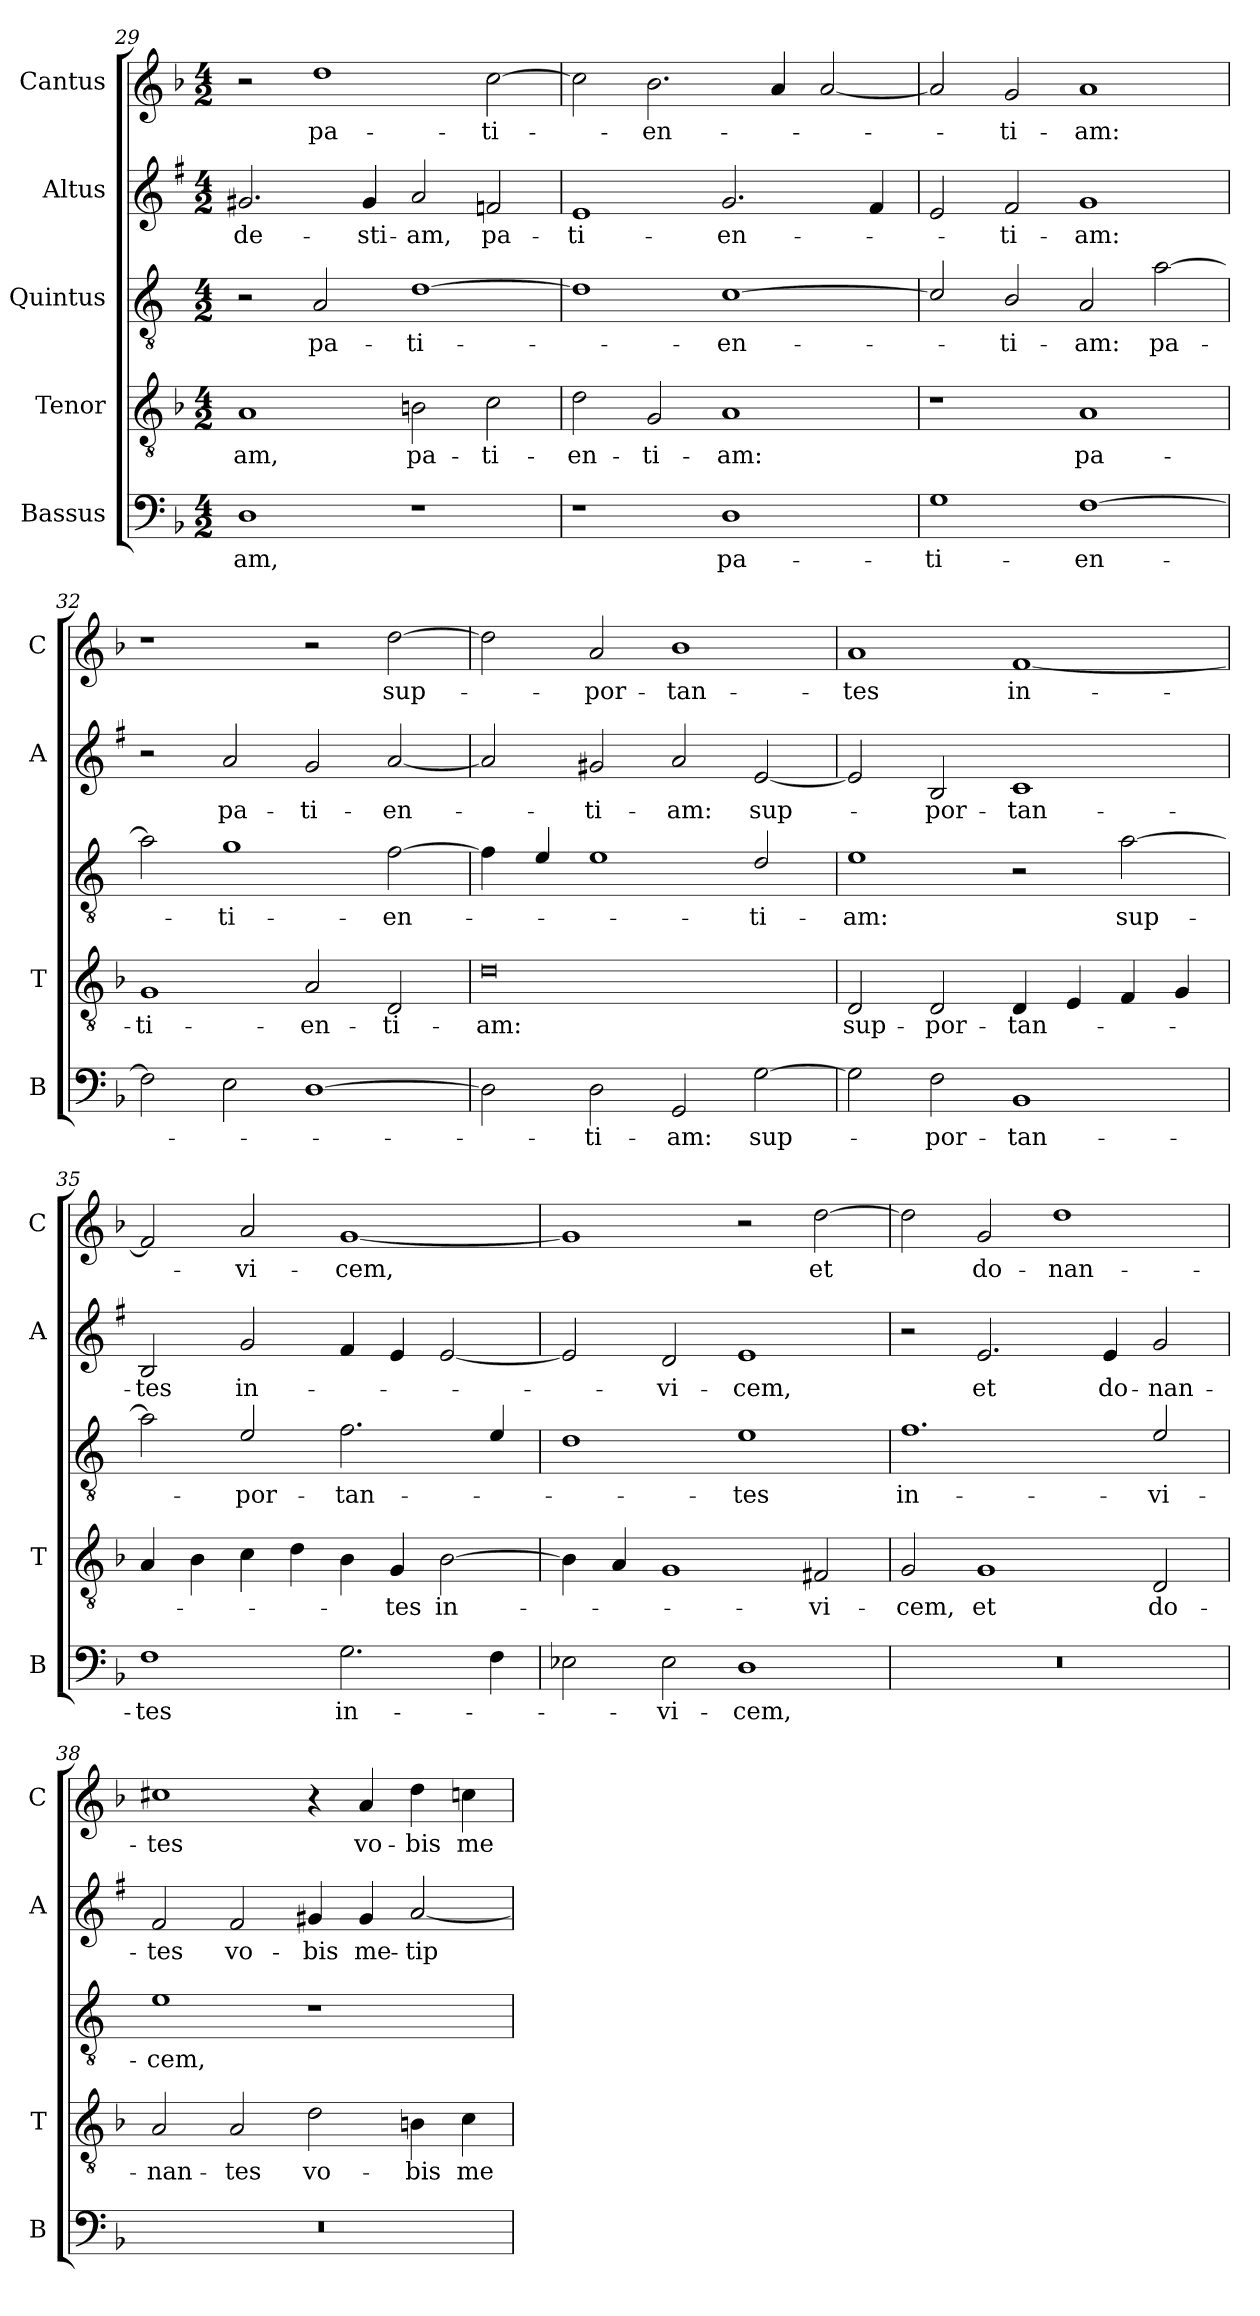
**kern	**text	**kern	**text	**kern	**text	**kern	**text	**kern	**text
*part5	*part5	*part4	*part4	*part3	*part3	*part2	*part2	*part1	*part1
*staff5	*staff5	*staff4	*staff4	*staff3	*staff3	*staff2	*staff2	*staff1	*staff1
*I"Bassus	*	*I"Tenor	*	*I"Quintus	*	*I"Altus	*	*I"Cantus	*
*I'B	*	*I'T	*	*	*	*I'A	*	*I'C	*
*clefF4	*	*clefGv2	*	*clefGv2	*	*clefG2	*	*clefG2	*
*	*	*	*	*ITrd4c7	*	*ITrd1c2	*	*	*
*k[b-]	*	*k[b-]	*	*k[b-]	*	*k[b-]	*	*k[b-]	*
*F:	*	*F:	*	*F:	*	*F:	*	*F:	*
*M4/2	*	*M4/2	*	*M4/2	*	*M4/2	*	*M4/2	*
=29	=29	=29	=29	=29	=29	=29	=29	=29	=29
!	!LO:LY:b	!	!LO:LY:b	!	!	!	!LO:LY:b	!	!
1D	-am,	1A	-am,	2r	.	2.f#X/	-de-	2r	.
!	!	!	!	!	!LO:LY:b	!	!	!	!LO:LY:b
.	.	.	.	2D/	pa-	.	.	1dd	pa-
!	!	!	!	!	!	!	!LO:LY:b	!	!
.	.	.	.	.	.	4f#/	-sti-	.	.
!	!	!	!LO:LY:b	!	!LO:LY:b	!	!LO:LY:b	!	!
1r	.	2Bn\	pa-	[1G	-ti-	2g/	-am,	.	.
!	!	!	!LO:LY:b	!	!	!	!LO:LY:b	!	!LO:LY:b
.	.	2c\	-ti-	.	.	2e-X/	pa-	[2cc\	-ti-
!!LO:LB:g=z
=30	=30	=30	=30	=30	=30	=30	=30	=30	=30
!	!	!	!LO:LY:b	!	!	!	!LO:LY:b	!	!
1r	.	2d\	-en-	1G]	.	1d	-ti-	2cc\]	.
!	!	!	!LO:LY:b	!	!	!	!	!	!LO:LY:b
.	.	2G/	-ti-	.	.	.	.	2.b-\	-en-
!	!LO:LY:b	!	!LO:LY:b	!	!LO:LY:b	!	!LO:LY:b	!	!
1D	pa-	1A	-am:	[1F	-en-	2.f/	-en-	.	.
.	.	.	.	.	.	.	.	4a/	.
.	.	.	.	.	.	.	.	[2a/	.
.	.	.	.	.	.	4e/	.	.	.
=31	=31	=31	=31	=31	=31	=31	=31	=31	=31
!	!LO:LY:b	!	!	!	!	!	!	!	!
1G	-ti-	1r	.	2F/]	.	2d/	.	2a/]	.
!	!	!	!	!	!LO:LY:b	!	!LO:LY:b	!	!LO:LY:b
.	.	.	.	2E/	-ti-	2e/	-ti-	2g/	-ti-
!	!LO:LY:b	!	!LO:LY:b	!	!LO:LY:b	!	!LO:LY:b	!	!LO:LY:b
[1F	-en-	1A	pa-	2D/	-am:	1f	-am:	1a	-am:
!	!	!	!	!	!LO:LY:b	!	!	!	!
.	.	.	.	[2d\	pa-	.	.	.	.
=32	=32	=32	=32	=32	=32	=32	=32	=32	=32
!	!	!	!LO:LY:b	!	!	!	!	!	!
2F\]	.	1G	-ti-	2d\]	.	2r	.	1r	.
!	!	!	!	!	!LO:LY:b	!	!LO:LY:b	!	!
2E\	.	.	.	1c	-ti-	2g/	pa-	.	.
!	!	!	!LO:LY:b	!	!	!	!LO:LY:b	!	!
[1D	.	2A/	-en-	.	.	2f/	-ti-	2r	.
!	!	!	!LO:LY:b	!	!LO:LY:b	!	!LO:LY:b	!	!LO:LY:b
.	.	2D/	-ti-	[2B-\	-en-	[2g/	-en-	[2dd\	sup-
=33	=33	=33	=33	=33	=33	=33	=33	=33	=33
!	!	!	!LO:LY:b	!	!	!	!	!	!
2D\]	.	0d	-am:	4B-\]	.	2g/]	.	2dd\]	.
.	.	.	.	4A/	.	.	.	.	.
!	!LO:LY:b	!	!	!	!	!	!LO:LY:b	!	!LO:LY:b
2D\	-ti-	.	.	1A	.	2f#X/	-ti-	2a/	-por-
!	!LO:LY:b	!	!	!	!	!	!LO:LY:b	!	!LO:LY:b
2GG/	-am:	.	.	.	.	2g/	-am:	1b-	-tan-
!	!LO:LY:b	!	!	!	!LO:LY:b	!	!LO:LY:b	!	!
[2G\	sup-	.	.	2G/	-ti-	[2d/	sup-	.	.
=34	=34	=34	=34	=34	=34	=34	=34	=34	=34
!	!	!	!LO:LY:b	!	!LO:LY:b	!	!	!	!LO:LY:b
2G\]	.	2D/	sup-	1A	-am:	2d/]	.	1a	-tes
!	!LO:LY:b	!	!LO:LY:b	!	!	!	!LO:LY:b	!	!
2F\	-por-	2D/	-por-	.	.	2A/	-por-	.	.
!	!LO:LY:b	!	!LO:LY:b	!	!	!	!LO:LY:b	!	!LO:LY:b
1BB-	-tan-	4D/	-tan-	2r	.	1B-	-tan-	[1f	in-
.	.	4E/	.	.	.	.	.	.	.
!	!	!	!	!	!LO:LY:b	!	!	!	!
.	.	4F/	.	[2d\	sup-	.	.	.	.
.	.	4G/	.	.	.	.	.	.	.
=35	=35	=35	=35	=35	=35	=35	=35	=35	=35
!	!LO:LY:b	!	!	!	!	!	!LO:LY:b	!	!
1F	-tes	4A/	.	2d\]	.	2A/	-tes	2f/]	.
.	.	4B-\	.	.	.	.	.	.	.
!	!	!	!	!	!LO:LY:b	!	!LO:LY:b	!	!LO:LY:b
.	.	4c\	.	2A/	-por-	2f/	in-	2a/	-vi-
.	.	4d\	.	.	.	.	.	.	.
!	!LO:LY:b	!	!	!	!LO:LY:b	!	!	!	!LO:LY:b
2.G\	in-	4B-\	.	2.B-\	-tan-	4e/	.	[1g	-cem,
!	!	!	!LO:LY:b	!	!	!	!	!	!
.	.	4G/	-tes	.	.	4d/	.	.	.
!	!	!	!LO:LY:b	!	!	!	!	!	!
.	.	[2B-\	in-	.	.	[2d/	.	.	.
4F\	.	.	.	4A/	.	.	.	.	.
!!LO:PB:g=z
=36	=36	=36	=36	=36	=36	=36	=36	=36	=36
2E-X\	.	4B-\]	.	1G	.	2d/]	.	1g]	.
.	.	4A/	.	.	.	.	.	.	.
!	!LO:LY:b	!	!	!	!	!	!LO:LY:b	!	!
2E-\	-vi-	1G	.	.	.	2c/	-vi-	.	.
!	!LO:LY:b	!	!	!	!LO:LY:b	!	!LO:LY:b	!	!
1D	-cem,	.	.	1A	-tes	1d	-cem,	2r	.
!	!	!	!LO:LY:b	!	!	!	!	!	!LO:LY:b
.	.	2F#X/	-vi-	.	.	.	.	[2dd\	et
=37	=37	=37	=37	=37	=37	=37	=37	=37	=37
!	!	!	!LO:LY:b	!	!LO:LY:b	!	!	!	!
0r	.	2G/	-cem,	1.B-	in-	2r	.	2dd\]	.
!	!	!	!LO:LY:b	!	!	!	!LO:LY:b	!	!LO:LY:b
.	.	1G	et	.	.	2.d/	et	2g/	do-
!	!	!	!	!	!	!	!	!	!LO:LY:b
.	.	.	.	.	.	.	.	1dd	-nan-
!	!	!	!	!	!	!	!LO:LY:b	!	!
.	.	.	.	.	.	4d/	do-	.	.
!	!	!	!LO:LY:b	!	!LO:LY:b	!	!LO:LY:b	!	!
.	.	2D/	do-	2A/	-vi-	2f/	-nan-	.	.
=38	=38	=38	=38	=38	=38	=38	=38	=38	=38
!	!	!	!LO:LY:b	!	!LO:LY:b	!	!LO:LY:b	!	!LO:LY:b
0r	.	2A/	-nan-	1A	-cem,	2e/	-tes	1cc#X	-tes
!	!	!	!LO:LY:b	!	!	!	!LO:LY:b	!	!
.	.	2A/	-tes	.	.	2e/	vo-	.	.
!	!	!	!LO:LY:b	!	!	!	!LO:LY:b	!	!
.	.	2d\	vo-	1r	.	4f#X/	-bis	4r	.
!	!	!	!	!	!	!	!LO:LY:b	!	!LO:LY:b
.	.	.	.	.	.	4f#/	me-	4a/	vo-
!	!	!	!LO:LY:b	!	!	!	!LO:LY:b	!	!LO:LY:b
.	.	4Bn\	-bis	.	.	[2g/	-tip-	4dd\	-bis
!	!	!	!LO:LY:b	!	!	!	!	!	!LO:LY:b
.	.	4c\	me-	.	.	.	.	4ccn\	me-
=	=	=	=	=	=	=	=	=	=
*-	*-	*-	*-	*-	*-	*-	*-	*-	*-
